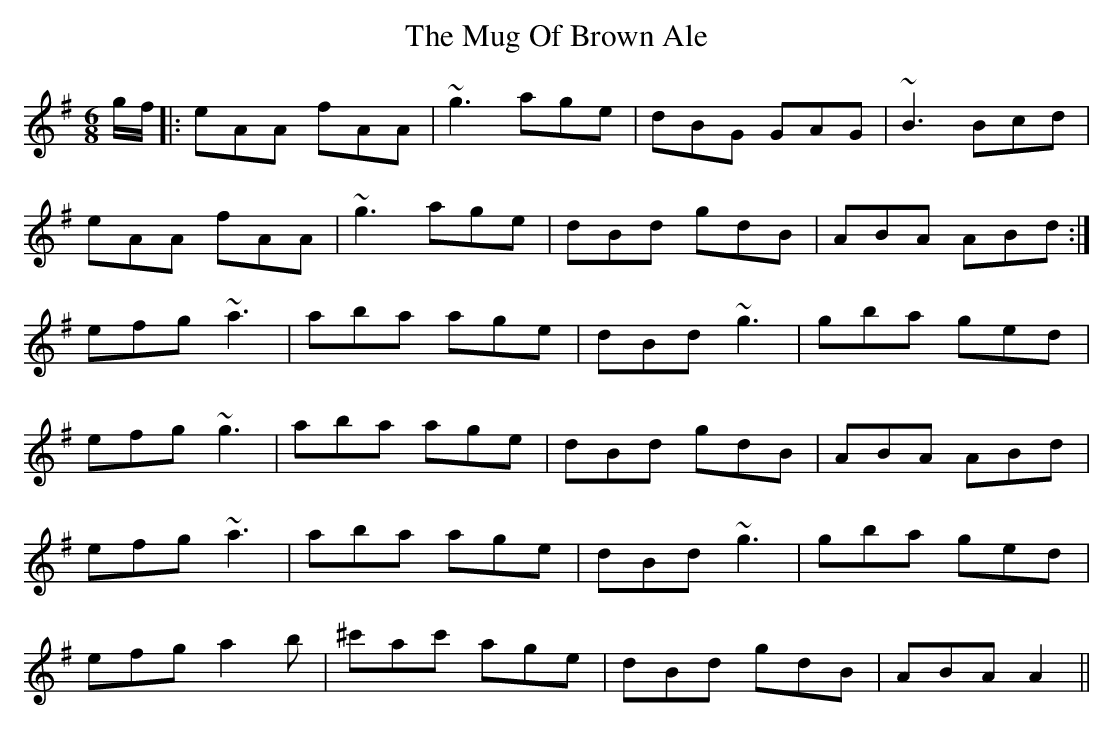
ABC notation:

X:1
T: The Mug Of Brown Ale
M: 6/8
L: 1/8
K: Ador
g/f/|:eAA fAA|~g3 age|dBG GAG|~B3 Bcd|
eAA fAA|~g3 age|dBd gdB|ABA ABd:|
efg ~a3|aba age|dBd ~g3|gba ged|
efg ~g3|aba age|dBd gdB|ABA ABd|
efg ~a3|aba age|dBd ~g3|gba ged|
efg a2b|^c'ac' age|dBd gdB|ABA A2||
